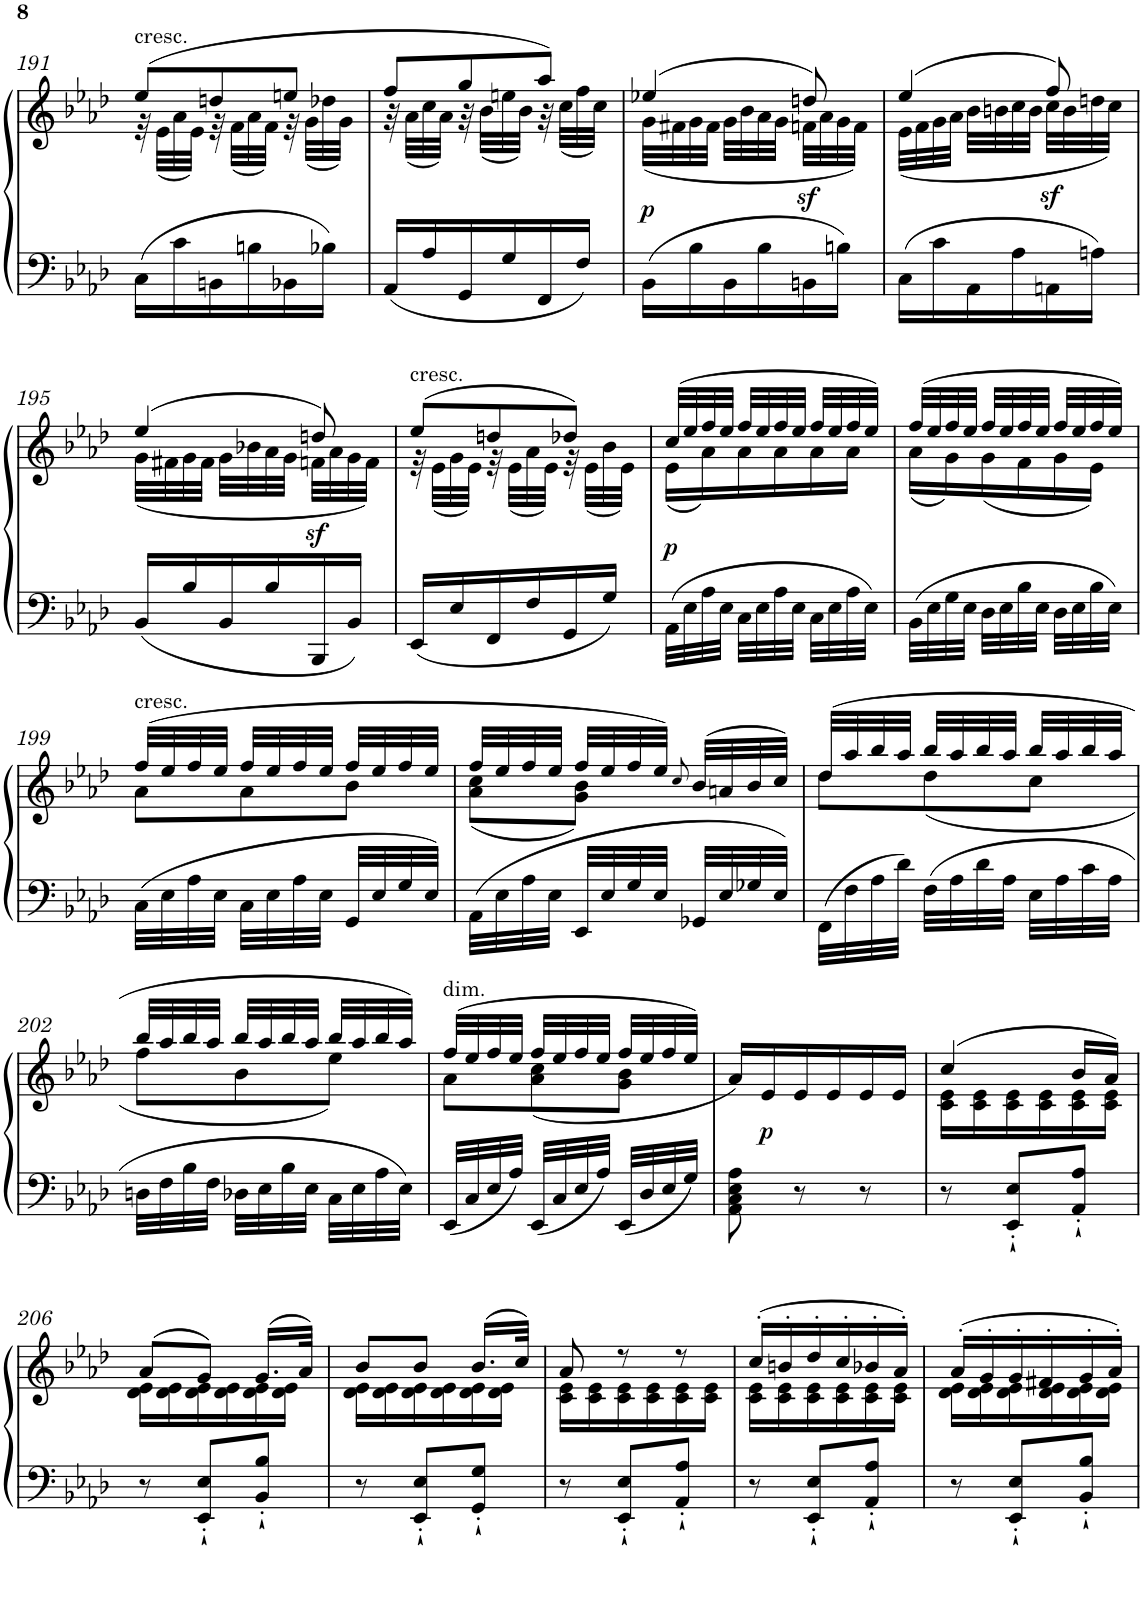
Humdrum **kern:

**kern	**kern	**dynam
*part1	*part1	*part1
*staff2	*staff1	*staff1/2
*I"Piano	*	*
*I'Pno.	*	*
!!LO:PB:g=z
*clefF4	*clefG2	*
*k[b-e-a-d-]	*k[b-e-a-d-]	*
*A-:	*A-:	*
*M3/8	*M3/8	*
=191	=191	=191
*	*^	*
!	!LO:TX:a:t=cresc.	!	!
16C\LL	(>8ee-/L	32r	.
.	.	(<32e-\LLL	.
16c\	.	32a-\	.
.	.	32e-\JJJ)	.
16BBn\	8ddn/	32r	.
.	.	(<32f\LLL	.
16Bn\	.	32a-\	.
.	.	32f\JJJ)	.
16BB-X\	8een/J	32r	.
.	.	(<32g\LLL	.
16B-X\JJ	.	32dd-X\	.
.	.	32g\JJJ)	.
=192	=192	=192	=192
16AA-/LL	8ff/L	32r	.
.	.	(<32a-\LLL	.
16A-/	.	32cc\	.
.	.	32a-\JJJ)	.
16GG/	8gg/	32r	.
.	.	(<32b-\LLL	.
16G/	.	32een\	.
.	.	32b-\JJJ)	.
16FF/	8aa-/J)	32r	.
.	.	(<32cc\LLL	.
16F/JJ	.	32ff\	.
.	.	32cc\JJJ)	.
=193	=193	=193	=193
!	!	!	!LO:DY:b
16BB-\LL	(>4ee-X/	(<32g\LLL	p
.	.	32f#X\	.
16B-\	.	32g\	.
.	.	32f#\JJJ	.
16BB-\	.	32g\LLL	.
.	.	32b-\	.
16B-\	.	32a-\	.
.	.	32g\JJJ	.
!	!	!	!LO:DY:b
16BBn\	8ddn/)	32fn\LLL	sf
.	.	32a-\	.
16Bn\JJ	.	32g\	.
.	.	32f\JJJ)	.
=194	=194	=194	=194
16C\LL	(>4ee-/	(<32e-\LLL	.
.	.	32f\	.
16c\	.	32g\	.
.	.	32a-\JJJ	.
16AA-\	.	32b-\LLL	.
.	.	32bn\	.
16A-\	.	32cc\	.
.	.	32b\JJJ	.
!	!	!	!LO:DY:b
16AAn\	8ff/)	32cc\LLL	sf
.	.	32b\	.
16An\JJ	.	32ddn\	.
.	.	32cc\JJJ)	.
!!LO:LB:g=z	!!
=195	=195	=195	=195
16BB-/LL	(>4ee-/	(<32g\LLL	.
.	.	32f#X\	.
16B-/	.	32g\	.
.	.	32f#\JJJ	.
16BB-/	.	32g\LLL	.
.	.	32b-X\	.
16B-/	.	32a-\	.
.	.	32g\JJJ	.
!	!	!	!LO:DY:b
16BBB-/	8ddn/)	32fn\LLL	sf
.	.	32a-\	.
16BB-/JJ	.	32g\	.
.	.	32f\JJJ)	.
=196	=196	=196	=196
!	!LO:TX:a:t=cresc.	!	!
16EE-/LL	(>8ee-/L	32r	.
.	.	(<32e-\LLL	.
16E-/	.	32g\	.
.	.	32e-\JJJ)	.
16FF/	8ddn/	32r	.
.	.	(<32e-\LLL	.
16F/	.	32a-\	.
.	.	32e-\JJJ)	.
16GG/	8dd-X/J)	32r	.
.	.	(<32e-\LLL	.
16G/JJ	.	32b-\	.
.	.	32e-\JJJ)	.
=197	=197	=197	=197
!	!	!	!LO:DY:b
32AA-\LLL	(>32cc/LLL	(<16e-\LL	p
32E-\	32ee-/	.	.
32A-\	32ff/	16a-\)	.
32E-\JJJ	32ee-/JJJ	.	.
32C\LLL	32ff/LLL	16a-\	.
32E-\	32ee-/	.	.
32A-\	32ff/	16a-\	.
32E-\JJJ	32ee-/JJJ	.	.
32C\LLL	32ff/LLL	16a-\	.
32E-\	32ee-/	.	.
32A-\	32ff/	16a-\JJ	.
32E-\JJJ	32ee-/JJJ)	.	.
=198	=198	=198	=198
32BB-\LLL	(>32ff/LLL	(<16a-\LL	.
32E-\	32ee-/	.	.
32G\	32ff/	16g\)	.
32E-\JJJ	32ee-/JJJ	.	.
32D-\LLL	32ff/LLL	(<16g\	.
32E-\	32ee-/	.	.
32B-\	32ff/	16f\	.
32E-\JJJ	32ee-/JJJ	.	.
32D-\LLL	32ff/LLL	16g\	.
32E-\	32ee-/	.	.
32B-\	32ff/	16e-\JJ)	.
32E-\JJJ	32ee-/JJJ)	.	.
!!LO:LB:g=z	!!
=199	=199	=199	=199
!	!LO:TX:a:t=cresc.	!	!
32C\LLL	(>32ff/LLL	8a-\L	.
32E-\	32ee-/	.	.
32A-\	32ff/	.	.
32E-\JJJ	32ee-/JJJ	.	.
32C\LLL	32ff/LLL	8a-\	.
32E-\	32ee-/	.	.
32A-\	32ff/	.	.
32E-\JJJ	32ee-/JJJ	.	.
32GG/LLL	32ff/LLL	8b-\J	.
32E-/	32ee-/	.	.
32G/	32ff/	.	.
32E-/JJJ	32ee-/JJJ	.	.
=200	=200	=200	=200
32AA-\LLL	32ff/LLL	(<8a-\ 8cc\L	.
32E-\	32ee-/	.	.
32A-\	32ff/	.	.
32E-\JJJ	32ee-/JJJ	.	.
32EE-/LLL	32ff/LLL	8g\ 8b-\J)	.
32E-/	32ee-/	.	.
32G/	32ff/	.	.
32E-/JJJ	32ee-/JJJ)	.	.
.	8qcc/	.	.
32GG-X/LLL	(>32b-/LLL	8ryy	.
32E-/	32an/	.	.
32G-X/	32b-/	.	.
32E-/JJJ	32cc/JJJ)	.	.
=201	=201	=201	=201
32FF\LLL	(>32dd-/LLL	8dd-\L	.
32F\	32aa-/	.	.
32A-\	32bb-/	.	.
32d-\JJJ	32aa-/JJJ	.	.
32F\LLL	32bb-/LLL	(<8dd-\	.
32A-\	32aa-/	.	.
32d-\	32bb-/	.	.
32A-\JJJ	32aa-/JJJ	.	.
32E-\LLL	32bb-/LLL	8cc\J	.
32A-\	32aa-/	.	.
32c\	32bb-/	.	.
32A-\JJJ	32aa-/JJJ	.	.
!!LO:LB:g=z	!!
=202	=202	=202	=202
32Dn\LLL	32bb-/LLL	8ff\L	.
32F\	32aa-/	.	.
32B-\	32bb-/	.	.
32F\JJJ	32aa-/JJJ	.	.
32D-X\LLL	32bb-/LLL	8b-\	.
32E-\	32aa-/	.	.
32B-\	32bb-/	.	.
32E-\JJJ	32aa-/JJJ	.	.
32C\LLL	32bb-/LLL	8ee-\J)	.
32E-\	32aa-/	.	.
32A-\	32bb-/	.	.
32E-\JJJ	32aa-/JJJ)	.	.
=203	=203	=203	=203
!	!LO:TX:a:t=dim.	!	!
32EE-/LLL	(>32ff/LLL	8a-\L	.
32C/	32ee-/	.	.
32E-/	32ff/	.	.
32A-/JJJ	32ee-/JJJ	.	.
32EE-/LLL	32ff/LLL	(<8a-\ 8cc\	.
32C/	32ee-/	.	.
32E-/	32ff/	.	.
32A-/JJJ	32ee-/JJJ	.	.
32EE-/LLL	32ff/LLL	8g\ 8b-\J	.
32D-/	32ee-/	.	.
32E-/	32ff/	.	.
32G/JJJ	32ee-/JJJ)	.	.
*	*v	*v	*
=204	=204	=204
8AA-\ 8C\ 8E-\ 8A-\	16a-/LL)	.
!	!	!LO:DY:b
.	16e-/	p
8r	16e-/	.
.	16e-/	.
8r	16e-/	.
.	16e-/JJ	.
=205	=205	=205
*	*^	*
8r	(>4cc/	16c\ 16e-\LL	.
.	.	16c\ 16e-\	.
8EE-/'` 8E-/'`L	.	16c\ 16e-\	.
.	.	16c\ 16e-\	.
8AA-/'` 8A-/'`J	16b-/LL	16c\ 16e-\	.
.	16a-/JJ)	16c\ 16e-\JJ	.
!!LO:LB:g=z	!!
=206	=206	=206	=206
8r	(>8a-/L	16d-\ 16e-\LL	.
.	.	16d-\ 16e-\	.
8EE-/'` 8E-/'`L	8g/J)	16d-\ 16e-\	.
.	.	16d-\ 16e-\	.
8BB-/'` 8B-/'`J	(>16.g/LL	16d-\ 16e-\	.
.	.	16d-\ 16e-\JJ	.
.	32a-/JJk)	.	.
=207	=207	=207	=207
8r	8b-/L	16d-\ 16e-\LL	.
.	.	16d-\ 16e-\	.
8EE-/'` 8E-/'`L	8b-/J	16d-\ 16e-\	.
.	.	16d-\ 16e-\	.
8GG/'` 8G/'`J	(>16.b-/LL	16d-\ 16e-\	.
.	.	16d-\ 16e-\JJ	.
.	32cc/JJk)	.	.
=208	=208	=208	=208
8r	8a-/	16c\ 16e-\LL	.
.	.	16c\ 16e-\	.
8EE-/'` 8E-/'`L	8r	16c\ 16e-\	.
.	.	16c\ 16e-\	.
8AA-/'` 8A-/'`J	8r	16c\ 16e-\	.
.	.	16c\ 16e-\JJ	.
=209	=209	=209	=209
8r	(>16cc'/LL	16c\ 16e-\LL	.
.	16bn'/	16c\ 16e-\	.
8EE-/'` 8E-/'`L	16dd-'/	16c\ 16e-\	.
.	16cc'/	16c\ 16e-\	.
8AA-/'` 8A-/'`J	16b-X'/	16c\ 16e-\	.
.	16a-'/JJ)	16c\ 16e-\JJ	.
=210	=210	=210	=210
8r	(>16a-'/LL	16d-\ 16e-\LL	.
.	16g'/	16d-\ 16e-\	.
8EE-/'` 8E-/'`L	16g'/	16d-\ 16e-\	.
.	16f#X'/	16d-\ 16e-\	.
8BB-/'` 8B-/'`J	16g'/	16d-\ 16e-\	.
.	16a-'/JJ)	16d-\ 16e-\JJ	.
*	*v	*v	*
=	=	=
*-	*-	*-
